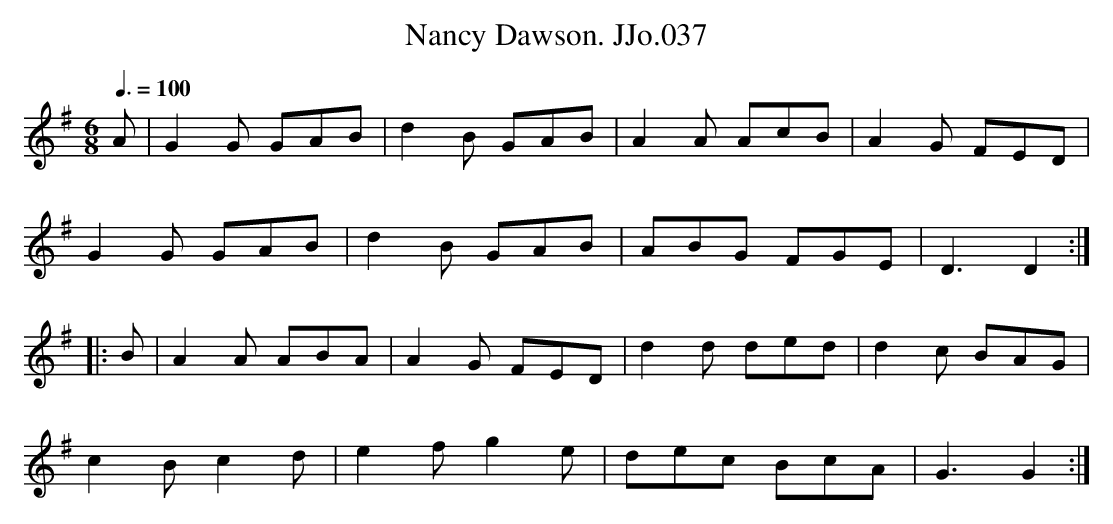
X:1
T:Nancy Dawson. JJo.037
L:1/8
M:6/8
Q:3/8=100
K:G
A|G2G GAB|d2B GAB|A2A AcB|A2G FED|!
G2G GAB|d2B GAB|ABG FGE|D3D2::!
B|A2A ABA|A2G FED|d2d ded|d2c BAG|!
c2Bc2d|e2fg2e|dec BcA|G3G2:|
